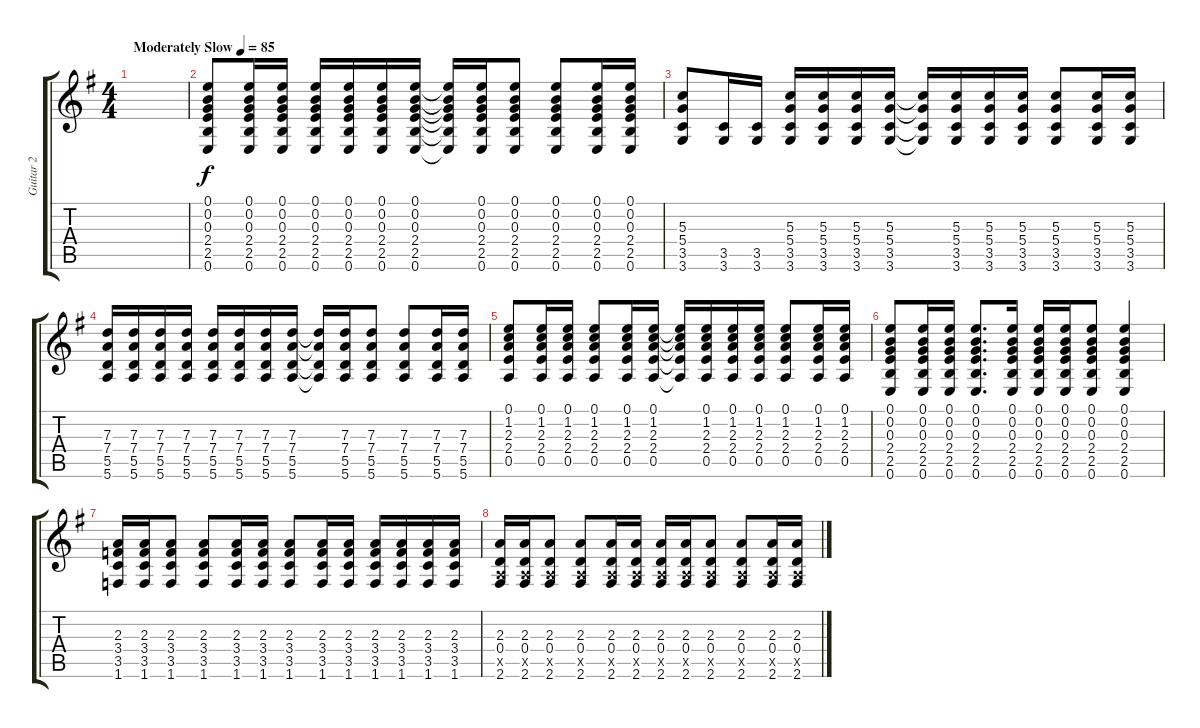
\track ("Guitar 2" "Guitar 2") {instrument overdrivenguitar}
\staff {score tabs}
\tuning (E4 B3 G3 D3 A2 E2) {hide}
\ts (4 4)
\tempo (85 "Moderately Slow")
\clef g2
\ks g
|
(0.1 0.2 0.3 2.4 2.5 0.6).8 (0.1 0.2 0.3 2.4 2.5 0.6).16 (0.1 0.2 0.3 2.4 2.5 0.6).16 (0.1 0.2 0.3 2.4 2.5 0.6).16 (0.1 0.2 0.3 2.4 2.5 0.6).16 (0.1 0.2 0.3 2.4 2.5 0.6).16 (0.1 0.2 0.3 2.4 2.5 0.6).16 (0.1{t} 0.2{t} 0.3{t} 2.4{t} 2.5{t} 0.6{t}).16 (0.1 0.2 0.3 2.4 2.5 0.6).16 (0.1 0.2 0.3 2.4 2.5 0.6).8 (0.1 0.2 0.3 2.4 2.5 0.6).8 (0.1 0.2 0.3 2.4 2.5 0.6).16 (0.1 0.2 0.3 2.4 2.5 0.6).16 |
(5.3 5.4 3.5 3.6).8 (3.5 3.6).16 (3.5 3.6).16 (5.3 5.4 3.5 3.6).16 (5.3 5.4 3.5 3.6).16 (5.3 5.4 3.5 3.6).16 (5.3 5.4 3.5 3.6).16 (5.3{t} 5.4{t} 3.5{t} 3.6{t}).16 (5.3 5.4 3.5 3.6).16 (5.3 5.4 3.5 3.6).16 (5.3 5.4 3.5 3.6).16 (5.3 5.4 3.5 3.6).8 (5.3 5.4 3.5 3.6).16 (5.3 5.4 3.5 3.6).16 |
(7.3 7.4 5.5 5.6).16 (7.3 7.4 5.5 5.6).16 (7.3 7.4 5.5 5.6).16 (7.3 7.4 5.5 5.6).16 (7.3 7.4 5.5 5.6).16 (7.3 7.4 5.5 5.6).16 (7.3 7.4 5.5 5.6).16 (7.3 7.4 5.5 5.6).16 (7.3{t} 7.4{t} 5.5{t} 5.6{t}).16 (7.3 7.4 5.5 5.6).16 (7.3 7.4 5.5 5.6).8 (7.3 7.4 5.5 5.6).8 (7.3 7.4 5.5 5.6).16 (7.3 7.4 5.5 5.6).16 |
(0.1 1.2 2.3 2.4 0.5).8 (0.1 1.2 2.3 2.4 0.5).16 (0.1 1.2 2.3 2.4 0.5).16 (0.1 1.2 2.3 2.4 0.5).8 (0.1 1.2 2.3 2.4 0.5).16 (0.1 1.2 2.3 2.4 0.5).16 (0.1{t} 1.2{t} 2.3{t} 2.4{t} 0.5{t}).16 (0.1 1.2 2.3 2.4 0.5).16 (0.1 1.2 2.3 2.4 0.5).16 (0.1 1.2 2.3 2.4 0.5).16 (0.1 1.2 2.3 2.4 0.5).8 (0.1 1.2 2.3 2.4 0.5).16 (0.1 1.2 2.3 2.4 0.5).16 |
(0.1 0.2 0.3 2.4 2.5 0.6).8 (0.1 0.2 0.3 2.4 2.5 0.6).16 (0.1 0.2 0.3 2.4 2.5 0.6).16 (0.1 0.2 0.3 2.4 2.5 0.6).8{d} (0.1 0.2 0.3 2.4 2.5 0.6).16 (0.1 0.2 0.3 2.4 2.5 0.6).16 (0.1 0.2 0.3 2.4 2.5 0.6).16 (0.1 0.2 0.3 2.4 2.5 0.6).8 (0.1 0.2 0.3 2.4 2.5 0.6).4 |
(2.3 3.4 3.5 1.6).16 (2.3 3.4 3.5 1.6).16 (2.3 3.4 3.5 1.6).8 (2.3 3.4 3.5 1.6).8 (2.3 3.4 3.5 1.6).16 (2.3 3.4 3.5 1.6).16 (2.3 3.4 3.5 1.6).8 (2.3 3.4 3.5 1.6).16 (2.3 3.4 3.5 1.6).16 (2.3 3.4 3.5 1.6).16 (2.3 3.4 3.5 1.6).16 (2.3 3.4 3.5 1.6).16 (2.3 3.4 3.5 1.6).16 |
(2.3 0.4 0.5{x} 2.6).16 (2.3 0.4 0.5{x} 2.6).16 (2.3 0.4 0.5{x} 2.6).8 (2.3 0.4 0.5{x} 2.6).8 (2.3 0.4 0.5{x} 2.6).16 (2.3 0.4 0.5{x} 2.6).16 (2.3 0.4 0.5{x} 2.6).16 (2.3 0.4 0.5{x} 2.6).16 (2.3 0.4 0.5{x} 2.6).8 (2.3 0.4 0.5{x} 2.6).8 (2.3 0.4 0.5{x} 2.6).16 (2.3 0.4 0.5{x} 2.6).16
